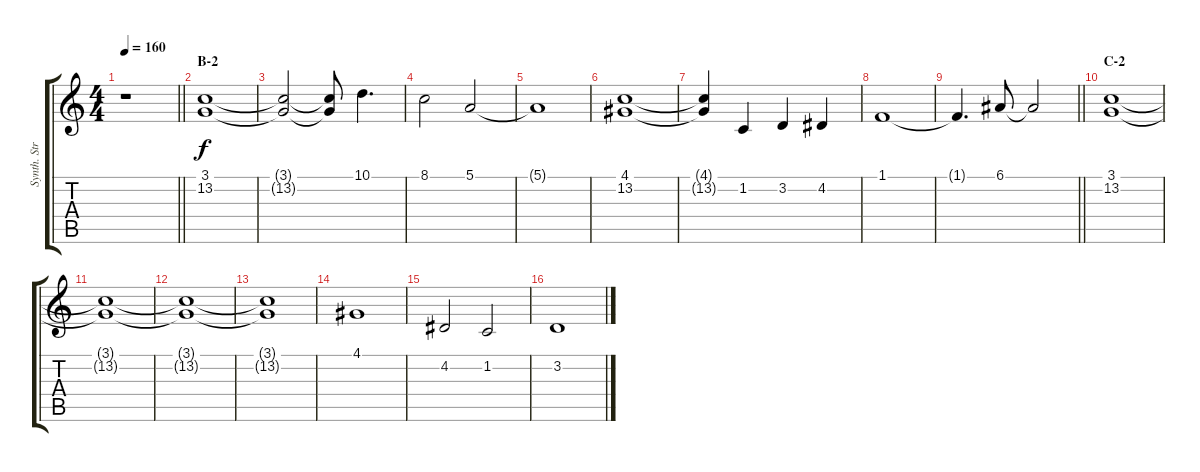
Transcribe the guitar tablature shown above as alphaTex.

\track ("Synth. Strings" "Synth. Str") {instrument stringensemble1}
\staff {score tabs}
\tuning (E4 B3 G3 D3 A2 E2) {hide}
\ts (4 4)
\tempo 160
\clef g2
\barLineRight lightlight
\ks c
r.1{dy f} |
\section ("" "B-2")
(3.1 13.2).1 |
(3.1{t} 13.2{t}).2 (3.1{t} 13.2{t}).8 10.1.4{d} |
8.1.2 5.1.2 |
5.1{t}.1 |
(4.1 13.2).1 |
(4.1{t} 13.2{t}).4 1.2.4 3.2.4 4.2.4 |
1.1.1 |
\barLineRight lightlight
1.1{t}.4{d} 6.1.8 6.1{t}.2 |
\section ("" "C-2")
(3.1 13.2).1 |
(3.1{t} 13.2{t}).1 |
(3.1{t} 13.2{t}).1 |
(3.1{t} 13.2{t}).1 |
4.1.1 |
4.2.2 1.2.2 |
3.2.1
